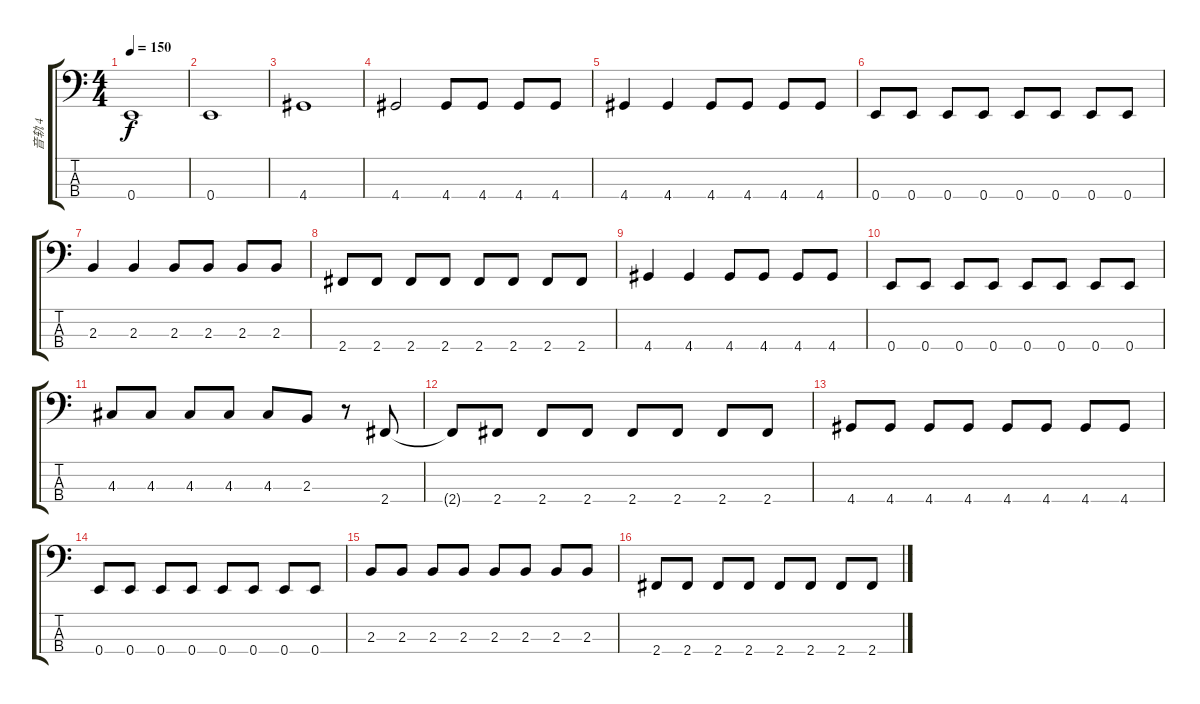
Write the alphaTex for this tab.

\track ("音轨 4" "音轨 4") {instrument electricbassfinger}
\staff {score tabs}
\tuning (G2 D2 A1 E1) {hide}
\ts (4 4)
\tempo 150
\clef f4
\ks c
0.4.1{dy f} |
0.4.1 |
4.4.1 |
4.4.2 4.4.8 4.4.8 4.4.8 4.4.8 |
4.4.4 4.4.4 4.4.8 4.4.8 4.4.8 4.4.8 |
0.4.8 0.4.8 0.4.8 0.4.8 0.4.8 0.4.8 0.4.8 0.4.8 |
2.3.4 2.3.4 2.3.8 2.3.8 2.3.8 2.3.8 |
2.4.8 2.4.8 2.4.8 2.4.8 2.4.8 2.4.8 2.4.8 2.4.8 |
4.4.4 4.4.4 4.4.8 4.4.8 4.4.8 4.4.8 |
0.4.8 0.4.8 0.4.8 0.4.8 0.4.8 0.4.8 0.4.8 0.4.8 |
4.3.8 4.3.8 4.3.8 4.3.8 4.3.8 2.3.8 r.8 2.4.8 |
2.4{t}.8 2.4.8 2.4.8 2.4.8 2.4.8 2.4.8 2.4.8 2.4.8 |
4.4.8 4.4.8 4.4.8 4.4.8 4.4.8 4.4.8 4.4.8 4.4.8 |
0.4.8 0.4.8 0.4.8 0.4.8 0.4.8 0.4.8 0.4.8 0.4.8 |
2.3.8 2.3.8 2.3.8 2.3.8 2.3.8 2.3.8 2.3.8 2.3.8 |
2.4.8 2.4.8 2.4.8 2.4.8 2.4.8 2.4.8 2.4.8 2.4.8
